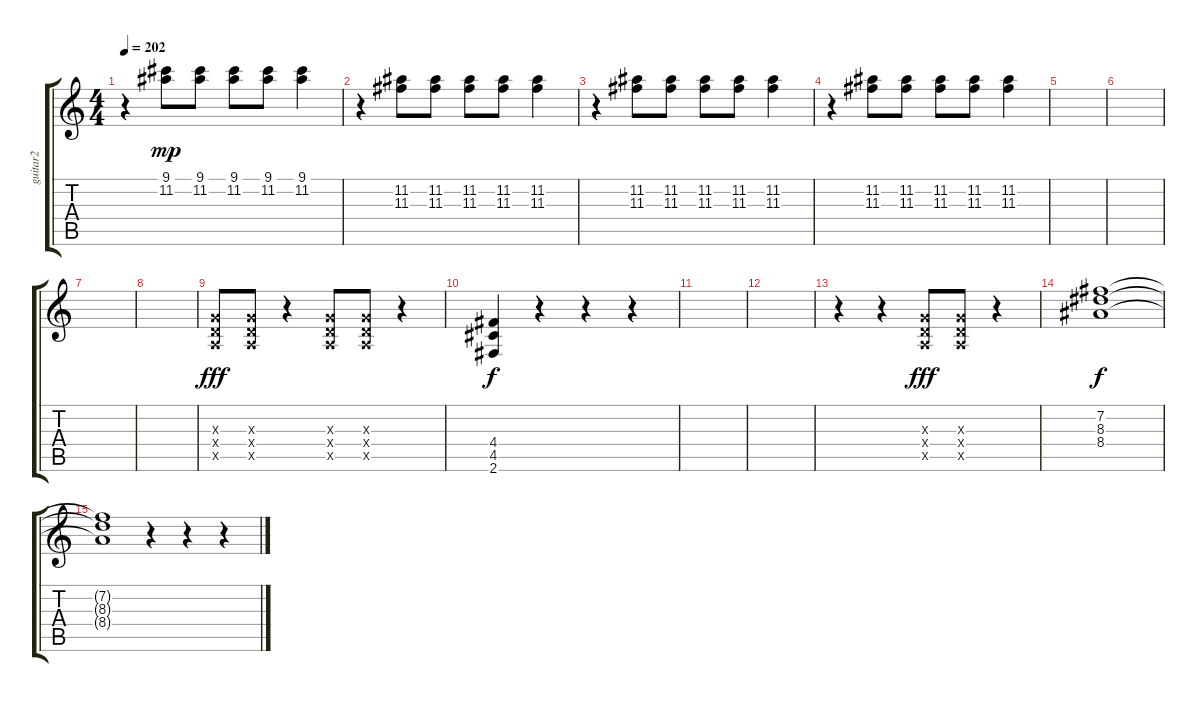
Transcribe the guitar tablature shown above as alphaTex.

\track ("guitar2" "guitar2") {instrument distortionguitar}
\staff {score tabs}
\tuning (E4 B3 G3 D3 A2 E2) {hide}
\ts (4 4)
\tempo 202
\clef g2
\ks c
r.4{dy mp} (9.1 11.2).8 (9.1 11.2).8 (9.1 11.2).8 (9.1 11.2).8 (9.1 11.2).4 |
r.4 (11.2 11.3).8 (11.2 11.3).8 (11.2 11.3).8 (11.2 11.3).8 (11.2 11.3).4 |
r.4 (11.2 11.3).8 (11.2 11.3).8 (11.2 11.3).8 (11.2 11.3).8 (11.2 11.3).4 |
r.4 (11.2 11.3).8 (11.2 11.3).8 (11.2 11.3).8 (11.2 11.3).8 (11.2 11.3).4 |
|
|
|
|
(0.3{x} 0.4{x} 0.5{x}).8{dy fff} (0.3{x} 0.4{x} 0.5{x}).8 r.4 (0.3{x} 0.4{x} 0.5{x}).8 (0.3{x} 0.4{x} 0.5{x}).8 r.4 |
(4.4 4.5 2.6).4{dy f} r.4 r.4 r.4 |
|
|
r.4 r.4 (0.3{x} 0.4{x} 0.5{x}).8{dy fff} (0.3{x} 0.4{x} 0.5{x}).8 r.4 |
(7.2 8.3 8.4).1{dy f} |
(7.2{t} 8.3{t} 8.4{t}).1 r.4 r.4 r.4
